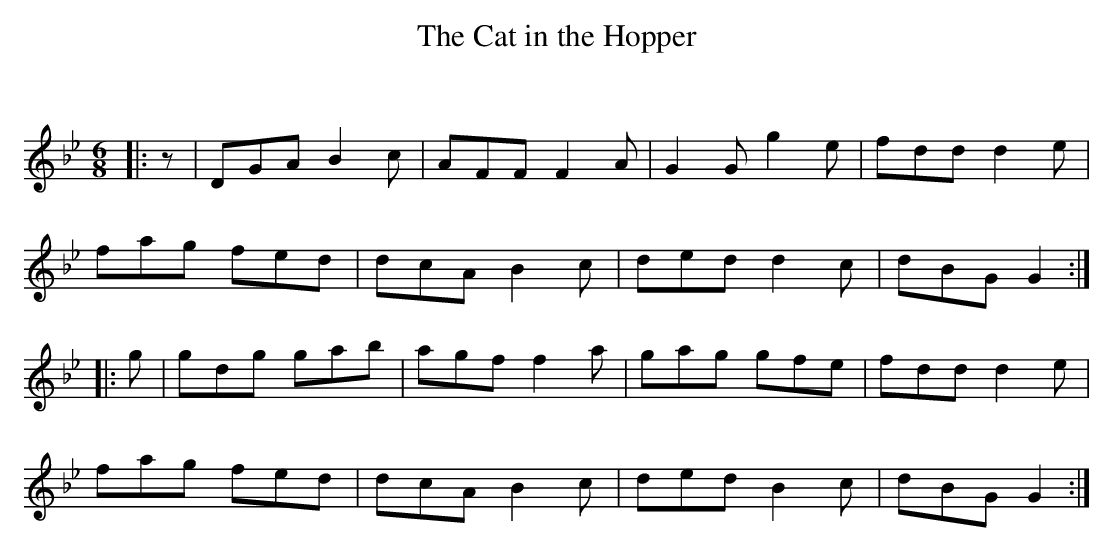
X:1
T: The Cat in the Hopper
C:
Q:180
K:Gm
M:6/8
L:1/16
|:z2|D2G2A2 B4c2|A2F2F2 F4A2|G4G2 g4e2|f2d2d2 d4e2|
f2a2g2 f2e2d2|d2c2A2 B4c2|d2e2d2 d4c2|d2B2G2 G4:|
|:g2|g2d2g2 g2a2b2|a2g2f2 f4a2|g2a2g2 g2f2e2|f2d2d2 d4e2|
f2a2g2 f2e2d2|d2c2A2 B4c2|d2e2d2 B4c2|d2B2G2 G4:|
